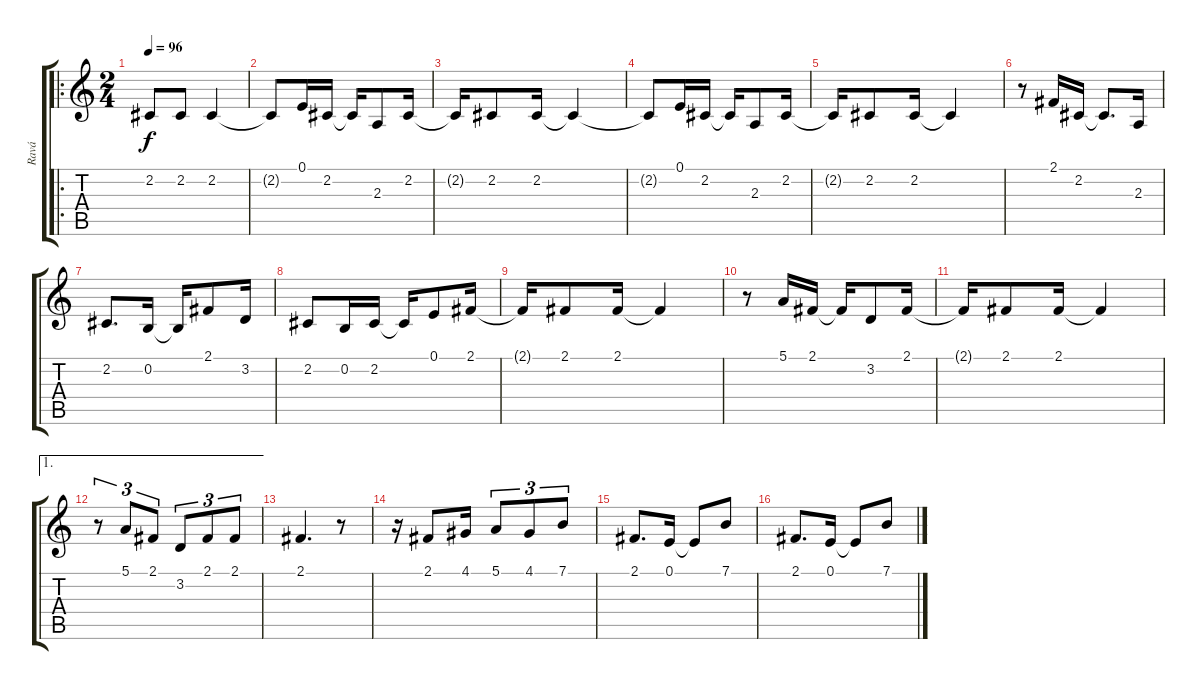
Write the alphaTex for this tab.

\track ("Ravá" "Ravá") {instrument violin}
\staff {score tabs}
\tuning (E4 B3 G3 D3 A2 E2) {hide}
\ro
\ts (2 4)
\tempo 96
\clef g2
\ks c
2.2.8{dy f} 2.2.8 2.2.4 |
2.2{t}.8 0.1.16 2.2.16 2.2{t}.16 2.3.8 2.2.16 |
2.2{t}.16 2.2.8 2.2.16 2.2{t}.4 |
2.2{t}.8 0.1.16 2.2.16 2.2{t}.16 2.3.8 2.2.16 |
2.2{t}.16 2.2.8 2.2.16 2.2{t}.4 |
r.8 2.1.16 2.2.16 2.2{t}.8{d} 2.3.16 |
2.2.8{d} 0.2.16 0.2{t}.16 2.1.8 3.2.16 |
2.2.8 0.2.16 2.2.16 2.2{t}.16 0.1.8 2.1.16 |
2.1{t}.16 2.1.8 2.1.16 2.1{t}.4 |
r.8 5.1.16 2.1.16 2.1{t}.16 3.2.8 2.1.16 |
2.1{t}.16 2.1.8 2.1.16 2.1{t}.4 |
\ae 1
r.8{tu (3 2)} 5.1.8{tu (3 2)} 2.1.8{tu (3 2)} 3.2.8{tu (3 2)} 2.1.8{tu (3 2)} 2.1.8{tu (3 2)} |
2.1.4{d} r.8 |
r.16 2.1.8 4.1.16 5.1.8{tu (3 2)} 4.1.8{tu (3 2)} 7.1.8{tu (3 2)} |
2.1.8{d} 0.1.16 0.1{t}.8 7.1.8 |
2.1.8{d} 0.1.16 0.1{t}.8 7.1.8
